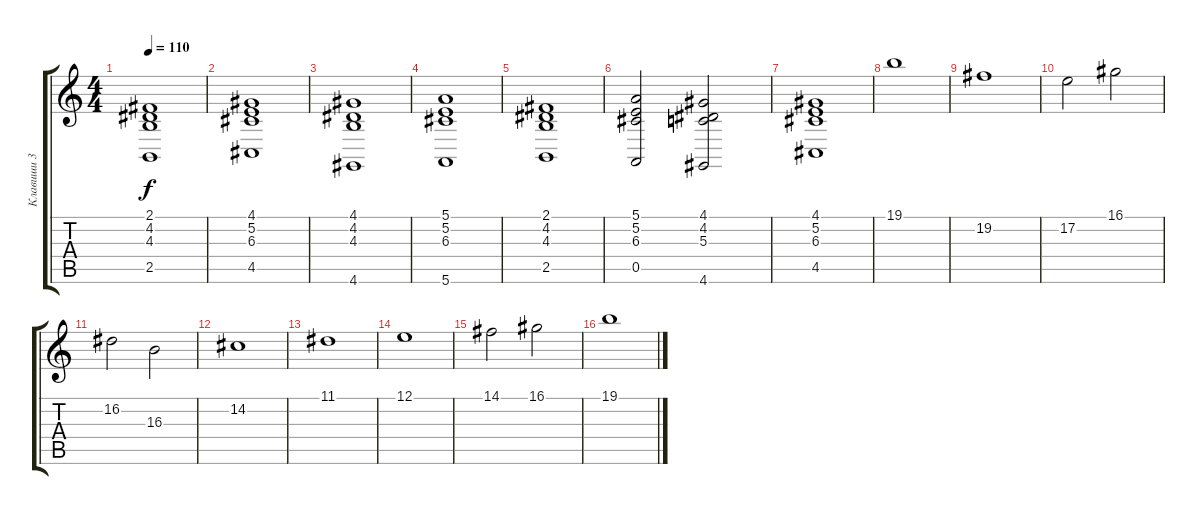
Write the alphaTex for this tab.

\track ("Клавиши 3" "Клавиши 3") {instrument stringensemble1}
\staff {score tabs}
\tuning (E4 B3 G3 D3 A2 E2) {hide}
\ts (4 4)
\tempo 110
\clef g2
\ks c
(2.1 4.2 4.3 2.5).1{dy f} |
(4.1 5.2 6.3 4.5).1 |
(4.1 4.2 4.3 4.6).1 |
(5.1 5.2 6.3 5.6).1 |
(2.1 4.2 4.3 2.5).1 |
(5.1 5.2 6.3 0.5).2 (4.1 4.2 5.3 4.6).2 |
(4.1 5.2 6.3 4.5).1 |
19.1.1 |
19.2.1 |
17.2.2 16.1.2 |
16.2.2 16.3.2 |
14.2.1 |
11.1.1 |
12.1.1 |
14.1.2 16.1.2 |
19.1.1
